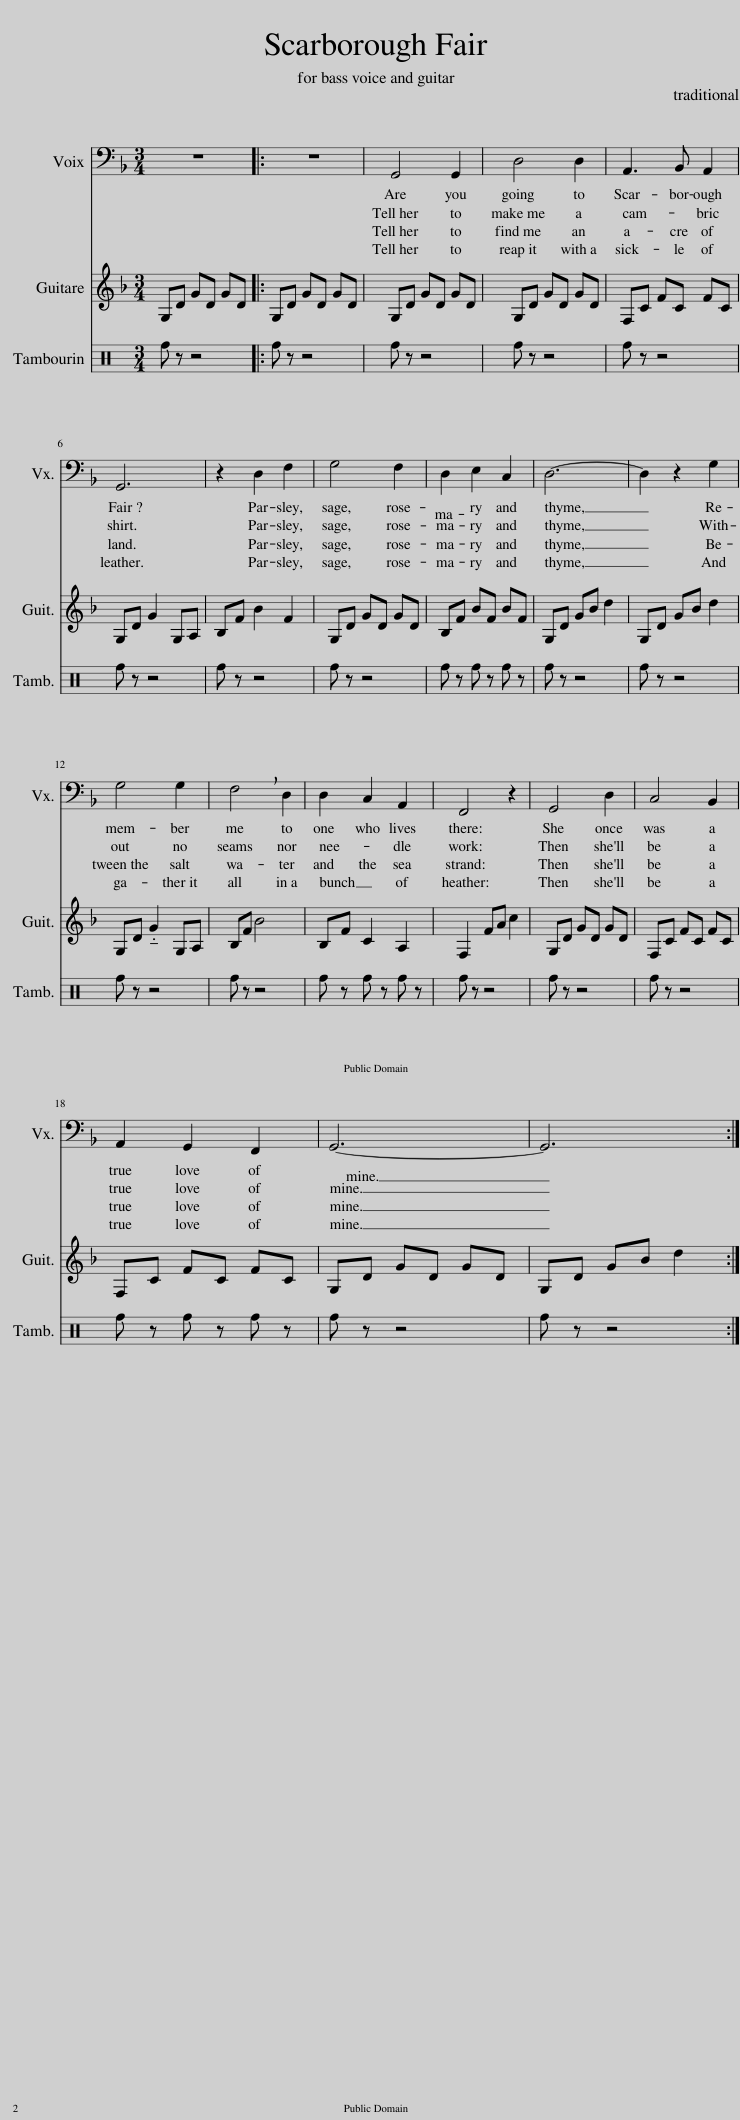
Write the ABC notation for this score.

X:1
%%score 1 2 3
L:1/8
M:3/4
I:linebreak $
K:F
V:1 bass
V:2 treble
V:3 perc
K:none
V:1
 z6 |: z6 | G,,4 G,,2 | D,4 D,2 | A,,3 B,, A,,2 |$ %5
 G,,6 | z2 D,2 F,2 | G,4 F,2 | D,2 E,2 C,2 | D,6- | %10
 D,2 z2 G,2 |$ G,4 G,2 | !breath!F,4 D,2 | D,2 C,2 A,,2 | F,,4 z2 | %15
 G,,4 D,2 | C,4 B,,2 |$ A,,2 G,,2 F,,2 | G,,6- | G,,6 :| %20
V:2
 G,D GD GD |: G,D GD GD | G,D GD GD | G,D GD GD | F,C FC FC |$ %5
 G,D G2 G,A, | B,F B2 F2 | G,D GD GD | B,F BF BF | G,D GB d2 | %10
 G,D GB d2 |$ G,D !tenuto!.G2 G,A, | B,F B4 | B,F C2 A,2 | F,2 FA c2 | %15
 G,D GD GD | F,C FC FC |$ F,C FC FC | G,D GD GD | G,D GB d2 :| %20
V:3
[K:C] f z z4 |: f z z4 | f z z4 | f z z4 | f z z4 |$ %5
 f z z4 | f z z4 | f z z4 | f z f z f z | f z z4 | %10
 f z z4 |$ f z z4 | f z z4 | f z f z f z | f z z4 | %15
 f z z4 | f z z4 |$ f z f z f z | f z z4 | f z z4 :| %20
